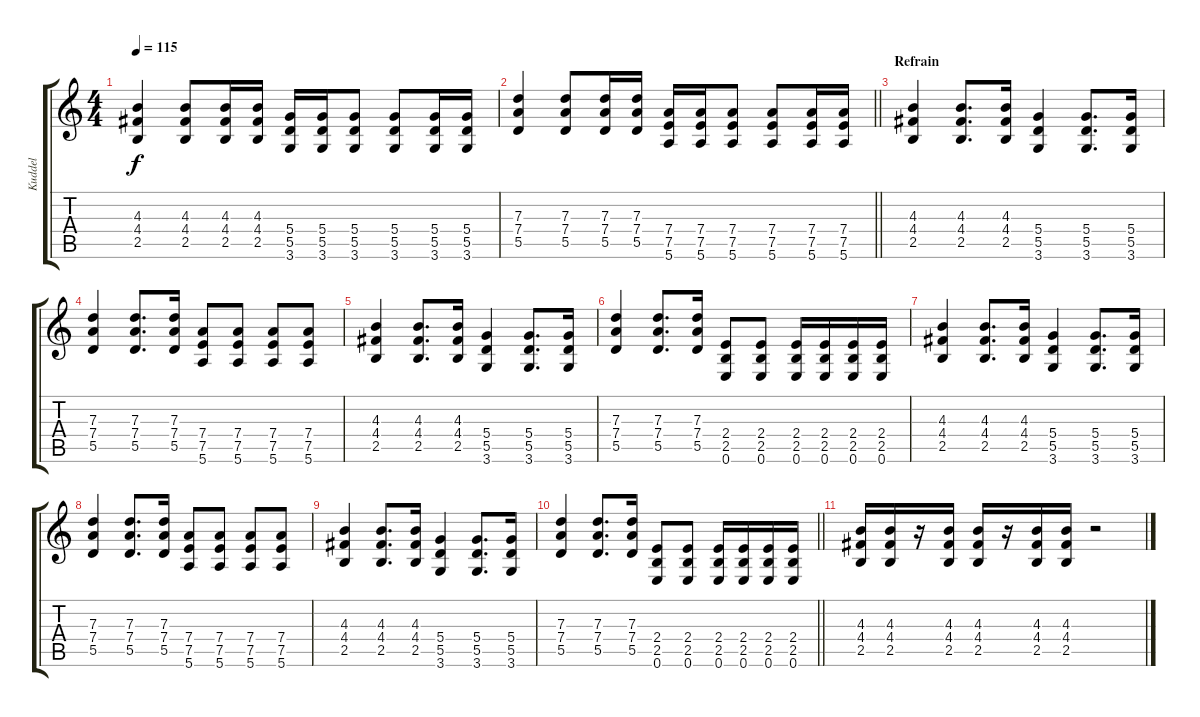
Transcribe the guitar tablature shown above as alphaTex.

\track ("Kuddel" "Kuddel") {instrument overdrivenguitar}
\staff {score tabs}
\tuning (E4 B3 G3 D3 A2 E2) {hide}
\ts (4 4)
\tempo 115
\clef g2
\ks c
(4.3 4.4 2.5).4{dy f} (4.3 4.4 2.5).8 (4.3 4.4 2.5).16 (4.3 4.4 2.5).16 (5.4 5.5 3.6).16 (5.4 5.5 3.6).16 (5.4 5.5 3.6).8 (5.4 5.5 3.6).8 (5.4 5.5 3.6).16 (5.4 5.5 3.6).16 |
\barLineRight lightlight
(7.3 7.4 5.5).4 (7.3 7.4 5.5).8 (7.3 7.4 5.5).16 (7.3 7.4 5.5).16 (7.4 7.5 5.6).16 (7.4 7.5 5.6).16 (7.4 7.5 5.6).8 (7.4 7.5 5.6).8 (7.4 7.5 5.6).16 (7.4 7.5 5.6).16 |
\section ("" "Refrain")
(4.3 4.4 2.5).4 (4.3 4.4 2.5).8{d} (4.3 4.4 2.5).16 (5.4 5.5 3.6).4 (5.4 5.5 3.6).8{d} (5.4 5.5 3.6).16 |
(7.3 7.4 5.5).4 (7.3 7.4 5.5).8{d} (7.3 7.4 5.5).16 (7.4 7.5 5.6).8 (7.4 7.5 5.6).8 (7.4 7.5 5.6).8 (7.4 7.5 5.6).8 |
(4.3 4.4 2.5).4 (4.3 4.4 2.5).8{d} (4.3 4.4 2.5).16 (5.4 5.5 3.6).4 (5.4 5.5 3.6).8{d} (5.4 5.5 3.6).16 |
(7.3 7.4 5.5).4 (7.3 7.4 5.5).8{d} (7.3 7.4 5.5).16 (2.4 2.5 0.6).8 (2.4 2.5 0.6).8 (2.4 2.5 0.6).16 (2.4 2.5 0.6).16 (2.4 2.5 0.6).16 (2.4 2.5 0.6).16 |
(4.3 4.4 2.5).4 (4.3 4.4 2.5).8{d} (4.3 4.4 2.5).16 (5.4 5.5 3.6).4 (5.4 5.5 3.6).8{d} (5.4 5.5 3.6).16 |
(7.3 7.4 5.5).4 (7.3 7.4 5.5).8{d} (7.3 7.4 5.5).16 (7.4 7.5 5.6).8 (7.4 7.5 5.6).8 (7.4 7.5 5.6).8 (7.4 7.5 5.6).8 |
(4.3 4.4 2.5).4 (4.3 4.4 2.5).8{d} (4.3 4.4 2.5).16 (5.4 5.5 3.6).4 (5.4 5.5 3.6).8{d} (5.4 5.5 3.6).16 |
\barLineRight lightlight
(7.3 7.4 5.5).4 (7.3 7.4 5.5).8{d} (7.3 7.4 5.5).16 (2.4 2.5 0.6).8 (2.4 2.5 0.6).8 (2.4 2.5 0.6).16 (2.4 2.5 0.6).16 (2.4 2.5 0.6).16 (2.4 2.5 0.6).16 |
(4.3 4.4 2.5).16 (4.3 4.4 2.5).16 r.16 (4.3 4.4 2.5).16 (4.3 4.4 2.5).16 r.16 (4.3 4.4 2.5).16 (4.3 4.4 2.5).16 r.2
